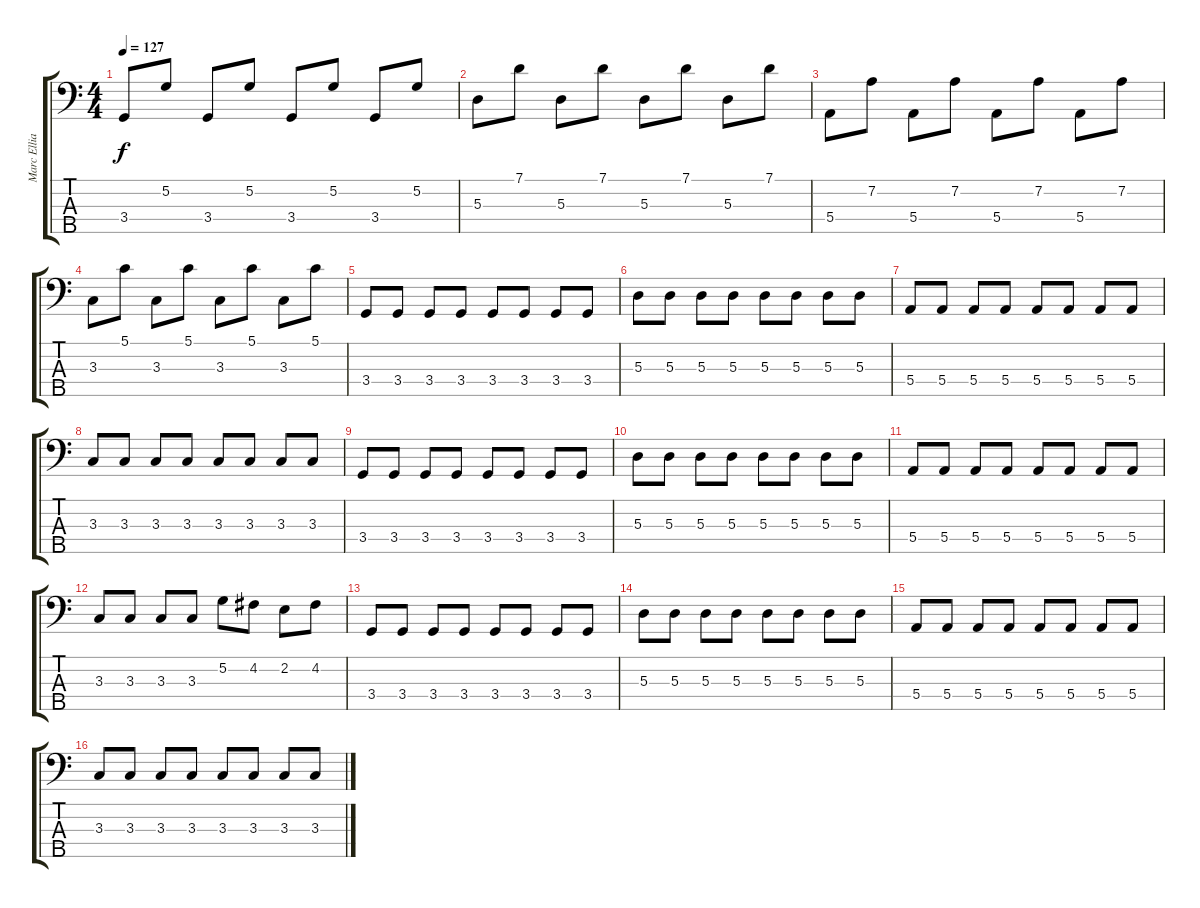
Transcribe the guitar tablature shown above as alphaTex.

\track ("Marc Elliard" "Marc Ellia") {instrument electricbassfinger}
\staff {score tabs}
\tuning (G2 D2 A1 E1 B0) {hide}
\ts (4 4)
\tempo 127
\clef f4
\ks c
3.4.8{dy f} 5.2.8 3.4.8 5.2.8 3.4.8 5.2.8 3.4.8 5.2.8 |
5.3.8 7.1.8 5.3.8 7.1.8 5.3.8 7.1.8 5.3.8 7.1.8 |
5.4.8 7.2.8 5.4.8 7.2.8 5.4.8 7.2.8 5.4.8 7.2.8 |
3.3.8 5.1.8 3.3.8 5.1.8 3.3.8 5.1.8 3.3.8 5.1.8 |
3.4.8 3.4.8 3.4.8 3.4.8 3.4.8 3.4.8 3.4.8 3.4.8 |
5.3.8 5.3.8 5.3.8 5.3.8 5.3.8 5.3.8 5.3.8 5.3.8 |
5.4.8 5.4.8 5.4.8 5.4.8 5.4.8 5.4.8 5.4.8 5.4.8 |
3.3.8 3.3.8 3.3.8 3.3.8 3.3.8 3.3.8 3.3.8 3.3.8 |
3.4.8 3.4.8 3.4.8 3.4.8 3.4.8 3.4.8 3.4.8 3.4.8 |
5.3.8 5.3.8 5.3.8 5.3.8 5.3.8 5.3.8 5.3.8 5.3.8 |
5.4.8 5.4.8 5.4.8 5.4.8 5.4.8 5.4.8 5.4.8 5.4.8 |
3.3.8 3.3.8 3.3.8 3.3.8 5.2.8 4.2.8 2.2.8 4.2.8 |
3.4.8 3.4.8 3.4.8 3.4.8 3.4.8 3.4.8 3.4.8 3.4.8 |
5.3.8 5.3.8 5.3.8 5.3.8 5.3.8 5.3.8 5.3.8 5.3.8 |
5.4.8 5.4.8 5.4.8 5.4.8 5.4.8 5.4.8 5.4.8 5.4.8 |
3.3.8 3.3.8 3.3.8 3.3.8 3.3.8 3.3.8 3.3.8 3.3.8
